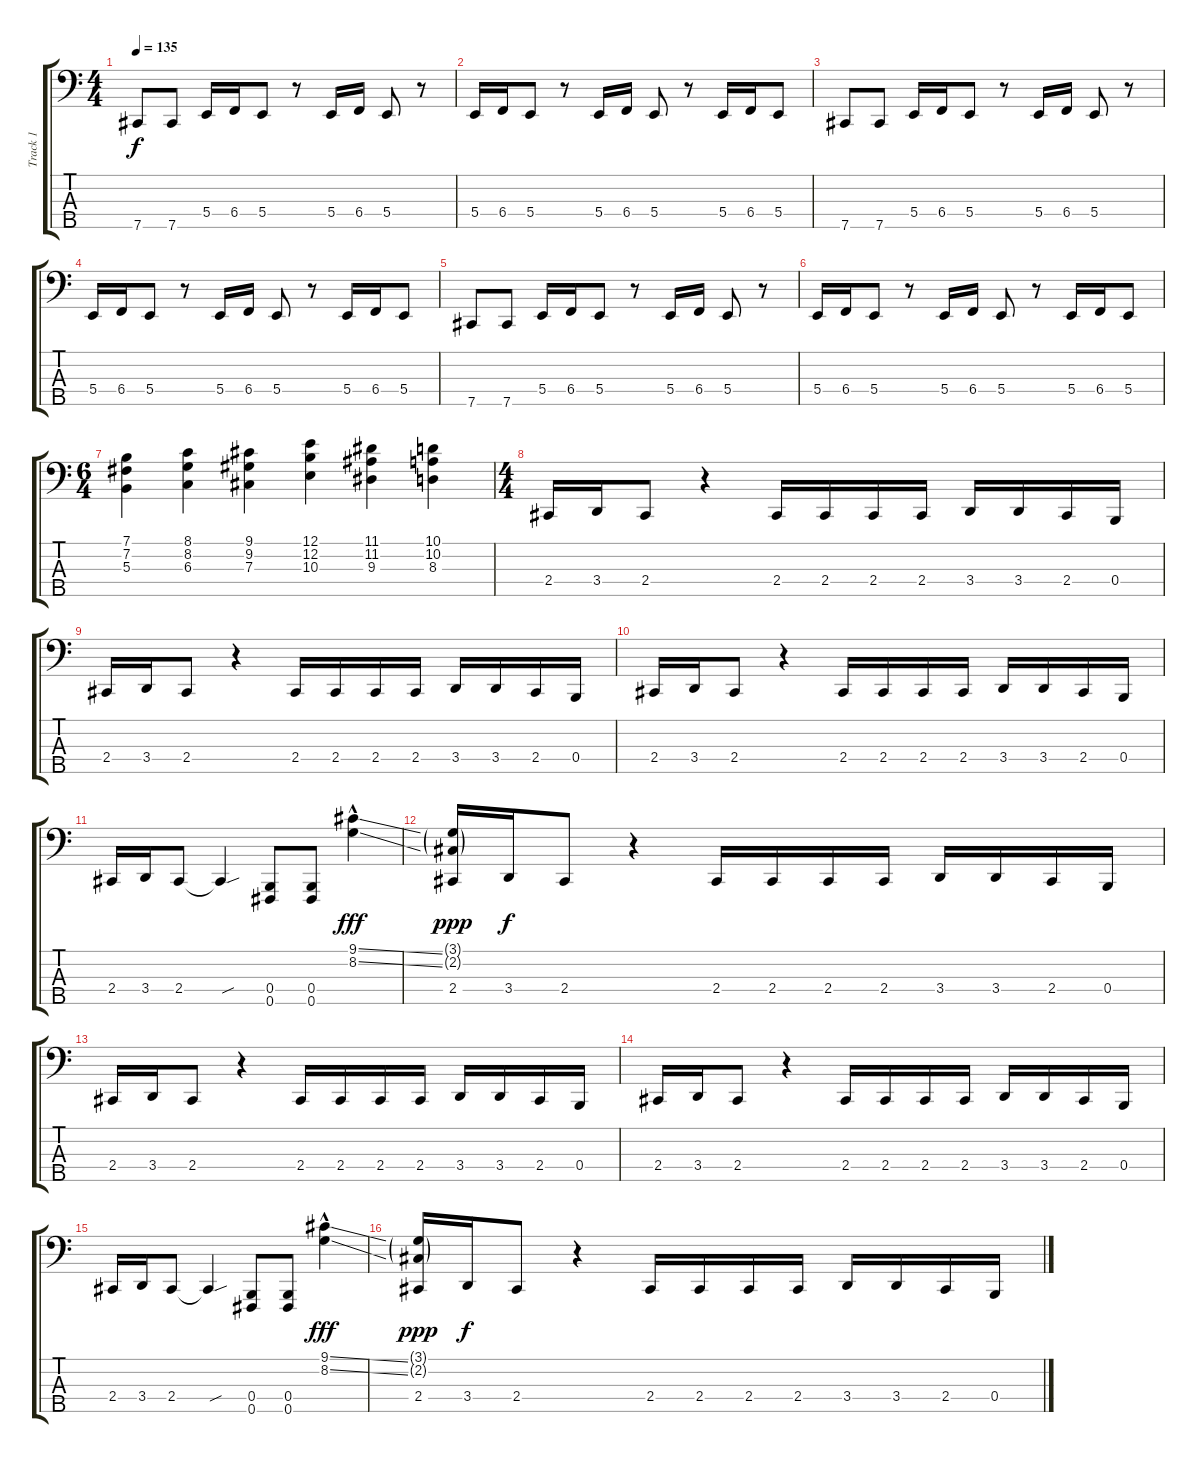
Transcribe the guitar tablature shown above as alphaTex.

\track ("Track 1" "Track 1") {instrument slapbass1}
\staff {score tabs}
\tuning (E2 B1 Gb1 B0 Gb0) {hide}
\ts (4 4)
\tempo 135
\clef f4
\ks c
7.5.8{dy f} 7.5.8 5.4.16 6.4.16 5.4.8 r.8 5.4.16 6.4.16 5.4.8 r.8 |
5.4.16 6.4.16 5.4.8 r.8 5.4.16 6.4.16 5.4.8 r.8 5.4.16 6.4.16 5.4.8 |
7.5.8 7.5.8 5.4.16 6.4.16 5.4.8 r.8 5.4.16 6.4.16 5.4.8 r.8 |
5.4.16 6.4.16 5.4.8 r.8 5.4.16 6.4.16 5.4.8 r.8 5.4.16 6.4.16 5.4.8 |
7.5.8 7.5.8 5.4.16 6.4.16 5.4.8 r.8 5.4.16 6.4.16 5.4.8 r.8 |
5.4.16 6.4.16 5.4.8 r.8 5.4.16 6.4.16 5.4.8 r.8 5.4.16 6.4.16 5.4.8 |
\ts (6 4)
(7.1 7.2 5.3).4 (8.1 8.2 6.3).4 (9.1 9.2 7.3).4 (12.1 12.2 10.3).4 (11.1 11.2 9.3).4 (10.1 10.2 8.3).4 |
\ts (4 4)
2.4.16 3.4.16 2.4.8 r.4 2.4.16 2.4.16 2.4.16 2.4.16 3.4.16 3.4.16 2.4.16 0.4.16 |
2.4.16 3.4.16 2.4.8 r.4 2.4.16 2.4.16 2.4.16 2.4.16 3.4.16 3.4.16 2.4.16 0.4.16 |
2.4.16 3.4.16 2.4.8 r.4 2.4.16 2.4.16 2.4.16 2.4.16 3.4.16 3.4.16 2.4.16 0.4.16 |
2.4.16 3.4.16 2.4.8 2.4{sou t}.4 (0.4 0.5).8 (0.4 0.5).8 (9.1{ss hac} 8.2{ss hac}).4{dy fff} |
(3.1{g} 2.2{g} 2.4).16{dy ppp} 3.4.16{dy f} 2.4.8 r.4 2.4.16 2.4.16 2.4.16 2.4.16 3.4.16 3.4.16 2.4.16 0.4.16 |
2.4.16 3.4.16 2.4.8 r.4 2.4.16 2.4.16 2.4.16 2.4.16 3.4.16 3.4.16 2.4.16 0.4.16 |
2.4.16 3.4.16 2.4.8 r.4 2.4.16 2.4.16 2.4.16 2.4.16 3.4.16 3.4.16 2.4.16 0.4.16 |
2.4.16 3.4.16 2.4.8 2.4{sou t}.4 (0.4 0.5).8 (0.4 0.5).8 (9.1{ss hac} 8.2{ss hac}).4{dy fff} |
(3.1{g} 2.2{g} 2.4).16{dy ppp} 3.4.16{dy f} 2.4.8 r.4 2.4.16 2.4.16 2.4.16 2.4.16 3.4.16 3.4.16 2.4.16 0.4.16
